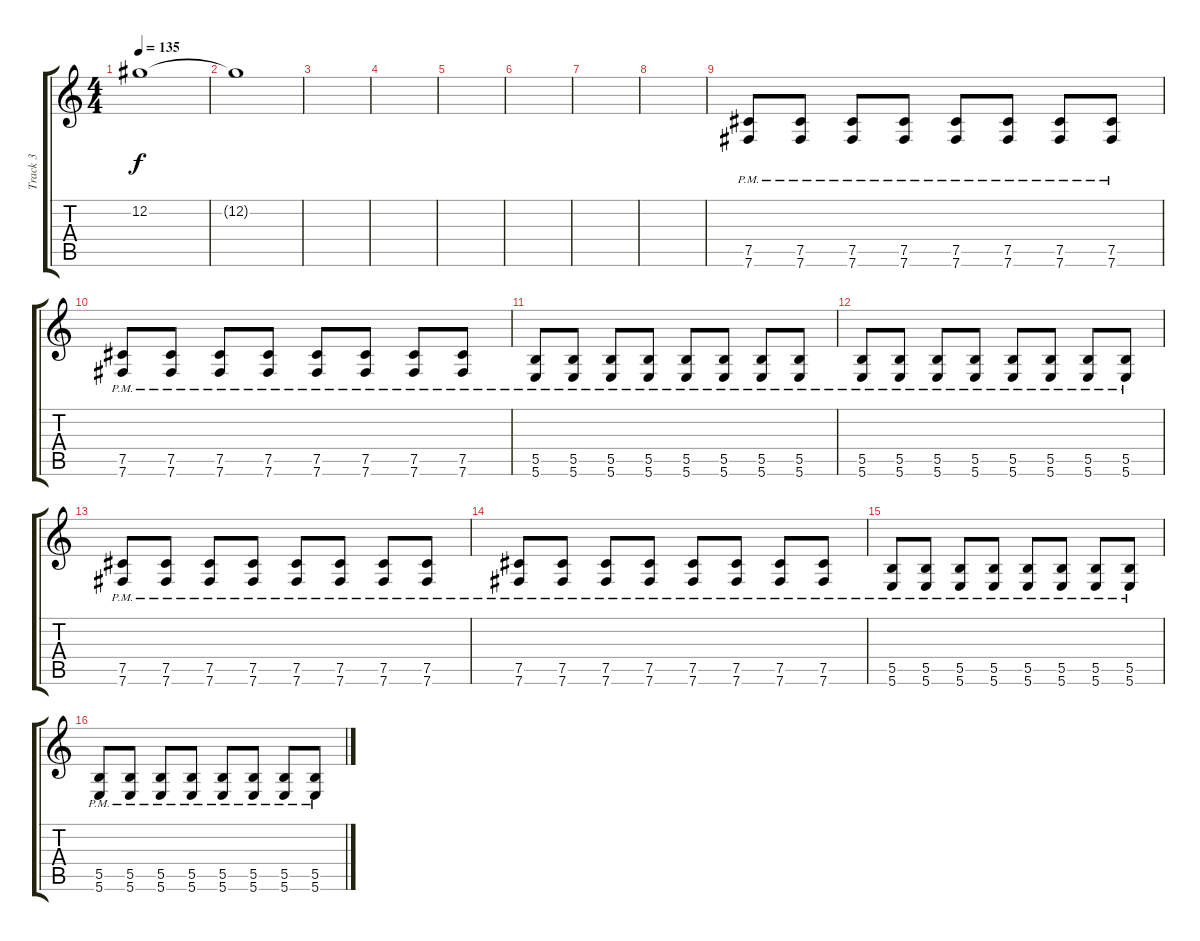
\track ("Track 3" "Track 3") {instrument distortionguitar}
\staff {score tabs}
\tuning (Db4 Ab3 E3 B2 Gb2 B1) {hide}
\ts (4 4)
\tempo 135
\clef g2
\ks c
12.2.1{dy f} |
12.2{t}.1 |
|
|
|
|
|
|
(7.5{pm} 7.6{pm}).8 (7.5{pm} 7.6{pm}).8 (7.5{pm} 7.6{pm}).8 (7.5{pm} 7.6{pm}).8 (7.5{pm} 7.6{pm}).8 (7.5{pm} 7.6{pm}).8 (7.5{pm} 7.6{pm}).8 (7.5{pm} 7.6{pm}).8 |
(7.5{pm} 7.6{pm}).8 (7.5{pm} 7.6{pm}).8 (7.5{pm} 7.6{pm}).8 (7.5{pm} 7.6{pm}).8 (7.5{pm} 7.6{pm}).8 (7.5{pm} 7.6{pm}).8 (7.5{pm} 7.6{pm}).8 (7.5{pm} 7.6{pm}).8 |
(5.5{pm} 5.6{pm}).8 (5.5{pm} 5.6{pm}).8 (5.5{pm} 5.6{pm}).8 (5.5{pm} 5.6{pm}).8 (5.5{pm} 5.6{pm}).8 (5.5{pm} 5.6{pm}).8 (5.5{pm} 5.6{pm}).8 (5.5{pm} 5.6{pm}).8 |
(5.5{pm} 5.6{pm}).8 (5.5{pm} 5.6{pm}).8 (5.5{pm} 5.6{pm}).8 (5.5{pm} 5.6{pm}).8 (5.5{pm} 5.6{pm}).8 (5.5{pm} 5.6{pm}).8 (5.5{pm} 5.6{pm}).8 (5.5{pm} 5.6{pm}).8 |
(7.5{pm} 7.6{pm}).8 (7.5{pm} 7.6{pm}).8 (7.5{pm} 7.6{pm}).8 (7.5{pm} 7.6{pm}).8 (7.5{pm} 7.6{pm}).8 (7.5{pm} 7.6{pm}).8 (7.5{pm} 7.6{pm}).8 (7.5{pm} 7.6{pm}).8 |
(7.5{pm} 7.6{pm}).8 (7.5{pm} 7.6{pm}).8 (7.5{pm} 7.6{pm}).8 (7.5{pm} 7.6{pm}).8 (7.5{pm} 7.6{pm}).8 (7.5{pm} 7.6{pm}).8 (7.5{pm} 7.6{pm}).8 (7.5{pm} 7.6{pm}).8 |
(5.5{pm} 5.6{pm}).8 (5.5{pm} 5.6{pm}).8 (5.5{pm} 5.6{pm}).8 (5.5{pm} 5.6{pm}).8 (5.5{pm} 5.6{pm}).8 (5.5{pm} 5.6{pm}).8 (5.5{pm} 5.6{pm}).8 (5.5{pm} 5.6{pm}).8 |
(5.5{pm} 5.6{pm}).8 (5.5{pm} 5.6{pm}).8 (5.5{pm} 5.6{pm}).8 (5.5{pm} 5.6{pm}).8 (5.5{pm} 5.6{pm}).8 (5.5{pm} 5.6{pm}).8 (5.5{pm} 5.6{pm}).8 (5.5{pm} 5.6{pm}).8
